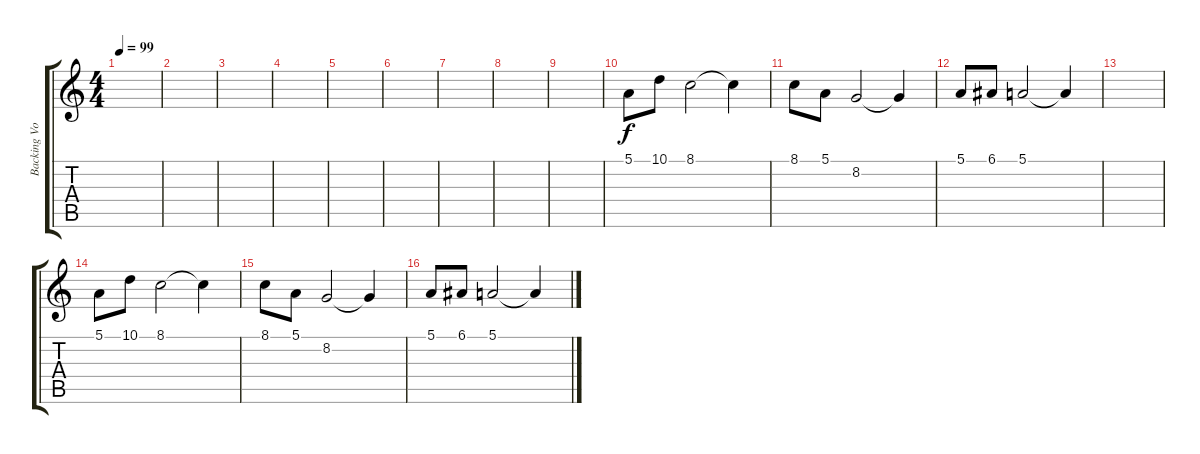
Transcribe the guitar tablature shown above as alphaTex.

\track ("Backing Vocals" "Backing Vo") {instrument viola}
\staff {score tabs}
\tuning (E4 B3 G3 D3 A2 E2) {hide}
\ts (4 4)
\tempo 99
\clef g2
\ks c
|
|
|
|
|
|
|
|
|
5.1.8 10.1.8 8.1.2 8.1{t}.4 |
8.1.8 5.1.8 8.2.2 8.2{t}.4 |
5.1.8 6.1.8 5.1.2 5.1{t}.4 |
|
5.1.8 10.1.8 8.1.2 8.1{t}.4 |
8.1.8 5.1.8 8.2.2 8.2{t}.4 |
5.1.8 6.1.8 5.1.2 5.1{t}.4
